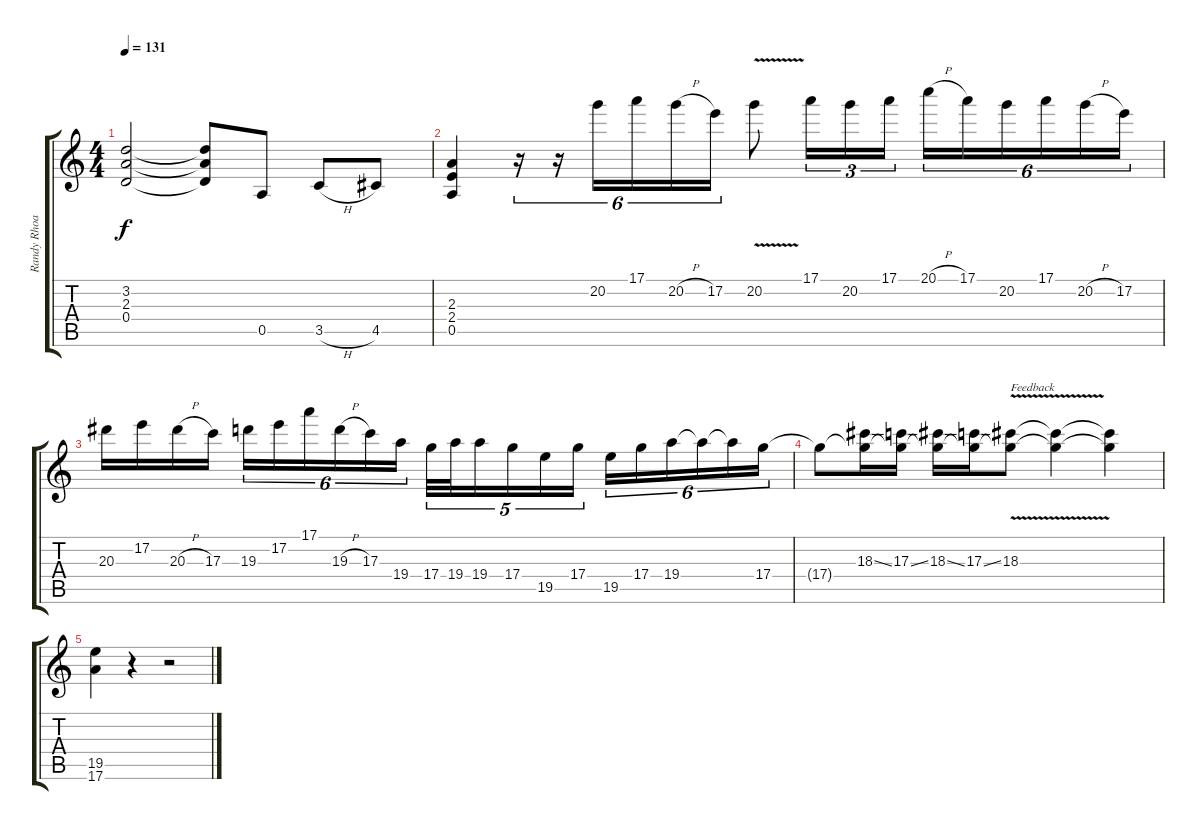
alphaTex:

\track ("Randy Rhoads" "Randy Rhoa") {instrument overdrivenguitar}
\staff {score tabs}
\tuning (E4 B3 G3 D3 A2 E2) {hide}
\ts (4 4)
\tempo 131
\clef g2
\ks c
(3.2{t} 2.3{t} 0.4{t}).2{dy f} (3.2{t} 2.3{t} 0.4{t}).8 0.5.8 3.5{h}.8 4.5.8 |
(2.3 2.4 0.5).4 r.16{tu (6 4)} r.16{tu (6 4)} 20.2.16{tu (6 4)} 17.1.16{tu (6 4)} 20.2{h}.16{tu (6 4)} 17.2.16{tu (6 4)} 20.2{v}.8 17.1.16{tu (3 2)} 20.2.16{tu (3 2)} 17.1.16{tu (3 2)} 20.1{h}.16{tu (6 4)} 17.1.16{tu (6 4)} 20.2.16{tu (6 4)} 17.1.16{tu (6 4)} 20.2{h}.16{tu (6 4)} 17.2.16{tu (6 4)} |
20.3.16 17.2.16 20.3{h}.16 17.3.16 19.3.16{tu (6 4)} 17.2.16{tu (6 4)} 17.1.16{tu (6 4)} 19.3{h}.16{tu (6 4)} 17.3.16{tu (6 4)} 19.4.16{tu (6 4)} 17.4.32{tu (5 4)} 19.4.32{tu (5 4)} 19.4.16{tu (5 4)} 17.4.16{tu (5 4)} 19.5.16{tu (5 4)} 17.4.16{tu (5 4)} 19.5.16{tu (6 4)} 17.4.16{tu (6 4)} 19.4.16{tu (6 4)} 19.4{t}.16{tu (6 4)} 19.4{t}.16{tu (6 4)} 17.4.16{tu (6 4)} |
17.4{t}.8 (18.3{ss} 17.4{t}).16 (17.3{ss} 17.4{t}).16 (18.3{ss} 17.4{t}).16 (17.3{ss} 17.4{t}).16 (18.3{v} 17.4{v t}).8{txt "Feedback"} (18.3{t} 17.4{t}).4 (18.3{t} 17.4{t}).4 |
(19.5 17.6).4 r.4 r.2
